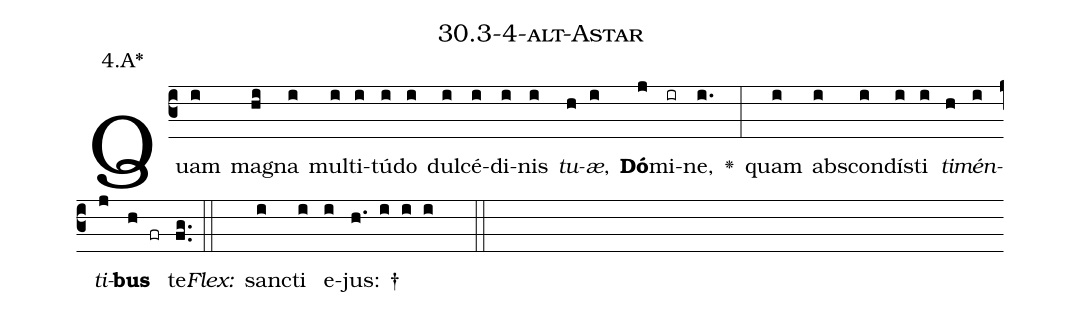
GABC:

name: 30.3-4-alt-Astar;
annotation: 4.A*;
%%
(c3)Quam(i) ma(hi)gna(i) mul(i)ti(i)tú(i)do(i) dul(i)cé(i)di(i)nis(i) <i>tu</i>(h)<i>æ</i>,(i) <b>Dó</b>(j)mi(ir)ne,(i.) <v>\greheightstar</v>(:) quam(i) abs(i)con(i)dís(i)ti(i) <i>ti</i>(h)<i>mén</i>(i)<i>ti</i>(j)<b>bus</b>(h fr) te.(fg..) (::)
<i>Flex:</i>()  sanc(i)ti(i) e(i)jus: †(h. i i i  ::)

%E(i) u(h) o(i) u(j) a(h) e.(fg..) (::)
